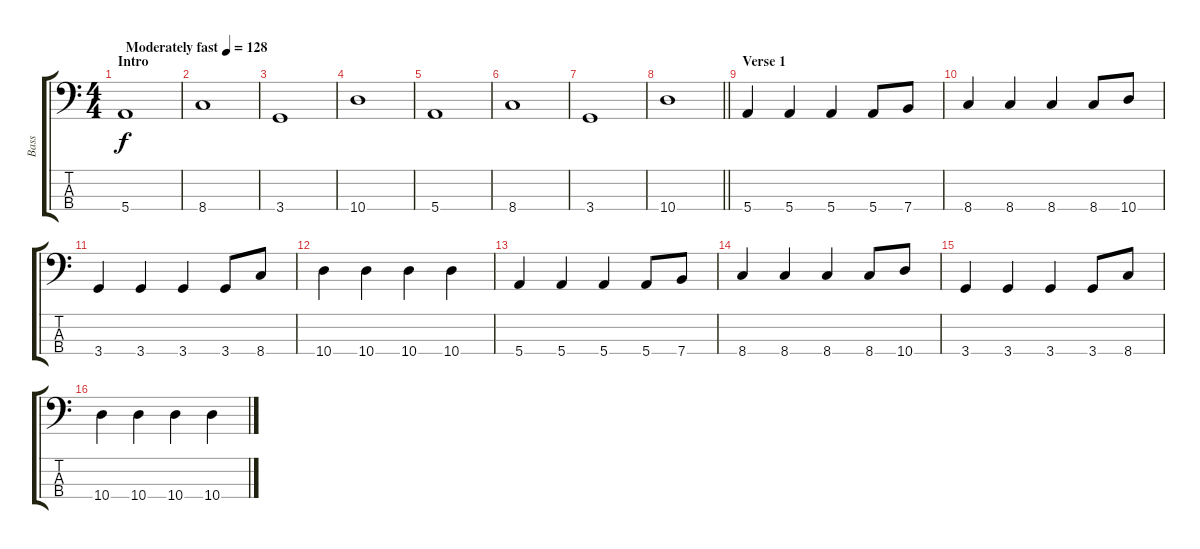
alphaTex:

\track ("Bass" "Bass") {instrument electricbassfinger}
\staff {score tabs}
\tuning (G2 D2 A1 E1) {hide}
\ts (4 4)
\section ("" "Intro")
\tempo (128 "Moderately fast")
\clef f4
\ks c
5.4.1{dy f instrument electricbassfinger} |
8.4.1 |
3.4.1 |
10.4.1 |
5.4.1 |
8.4.1 |
3.4.1 |
\barLineRight lightlight
10.4.1 |
\section ("" "Verse 1")
5.4.4 5.4.4 5.4.4 5.4.8 7.4.8 |
8.4.4 8.4.4 8.4.4 8.4.8 10.4.8 |
3.4.4 3.4.4 3.4.4 3.4.8 8.4.8 |
10.4.4 10.4.4 10.4.4 10.4.4 |
5.4.4 5.4.4 5.4.4 5.4.8 7.4.8 |
8.4.4 8.4.4 8.4.4 8.4.8 10.4.8 |
3.4.4 3.4.4 3.4.4 3.4.8 8.4.8 |
10.4.4 10.4.4 10.4.4 10.4.4
